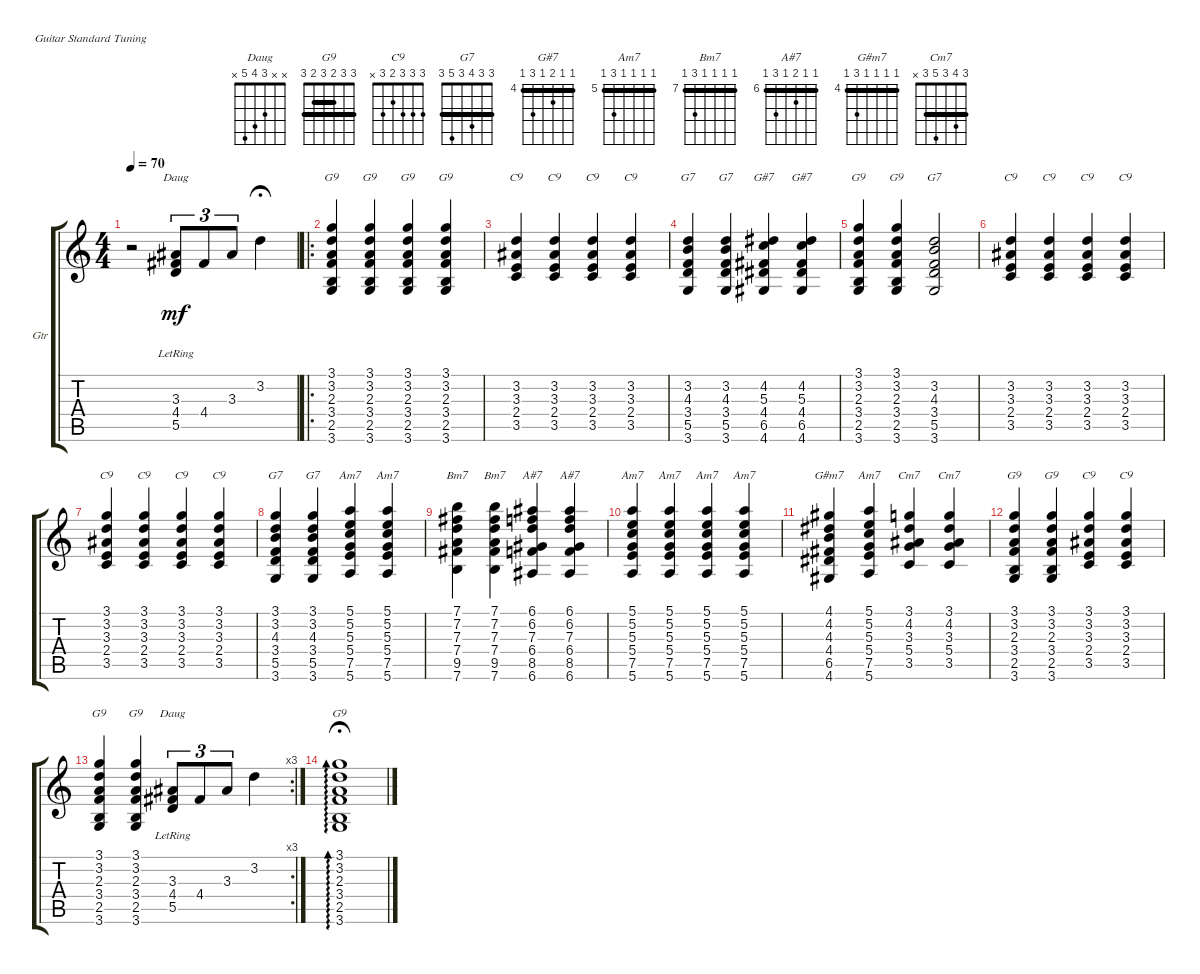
\defaultSystemsLayout 4
\bracketExtendMode groupsimilarinstruments
\firstSystemTrackNameOrientation horizontal
\otherSystemsTrackNameOrientation horizontal
\track ("Guitar" "Gtr") {instrument acousticguitarsteel}
\staff {score tabs}
\tuning (E4 B3 G3 D3 A2 E2)
\chord ("Daug" x x 3 4 5 x)
\chord ("G9" 3 3 2 3 2 3) {barre (2 3)}
\chord ("C9" 3 3 3 2 3 x)
\chord ("G7" 3 3 4 3 5 3) {barre (3 3 3)}
\chord ("G#7" 4 4 5 4 6 4) {firstfret 4 barre (4 4 4)}
\chord ("Am7" 5 5 5 5 7 5) {firstfret 5 barre (5 5 5 5)}
\chord ("Bm7" 7 7 7 7 9 7) {firstfret 7 barre (7 7 7 7)}
\chord ("A#7" 6 6 7 6 8 6) {firstfret 6 barre (6 6 6)}
\chord ("G#m7" 4 4 4 4 6 4) {firstfret 4 barre (4 4 4 4)}
\chord ("Cm7" 3 4 3 5 3 x) {barre (3 3)}
\ts (4 4)
\tempo 70
\clef g2
\ks c
r.2{dy mf instrument acousticguitarsteel} (5.5{lr} 4.4{lr} 3.3{lr}).8{tu (3 2) ch "Daug"} 4.4.8{tu (3 2)} 3.3.8{tu (3 2)} 3.2.4{fermata (medium 0.2)} |
\ro
(3.6 2.5 3.4 2.3 3.2 3.1).4{ch "G9"} (3.6 2.5 3.4 2.3 3.2 3.1).4{ch "G9"} (3.6 2.5 3.4 2.3 3.2 3.1).4{ch "G9"} (3.6 2.5 3.4 2.3 3.2 3.1).4{ch "G9"} |
(3.5 2.4 3.3 3.2).4{ch "C9" lyrics (0 "") lyrics (1 "") lyrics (2 "") lyrics (3 "") lyrics (4 "")} (3.5 2.4 3.3 3.2).4{ch "C9" lyrics (0 "") lyrics (1 "") lyrics (2 "") lyrics (3 "") lyrics (4 "")} (3.5 2.4 3.3 3.2).4{ch "C9" lyrics (0 "") lyrics (1 "") lyrics (2 "") lyrics (3 "") lyrics (4 "")} (3.5 2.4 3.3 3.2).4{ch "C9" lyrics (0 "") lyrics (1 "") lyrics (2 "") lyrics (3 "") lyrics (4 "")} |
(3.6 5.5 3.4 4.3 3.2).4{ch "G7" lyrics (0 "") lyrics (1 "") lyrics (2 "") lyrics (3 "") lyrics (4 "")} (3.6 5.5 3.4 4.3 3.2).4{ch "G7"} (4.6 6.5 4.4 5.3 4.2).4{ch "G#7"} (4.6 6.5 4.4 5.3 4.2).4{ch "G#7"} |
(3.6 2.5 3.4 2.3 3.2 3.1).4{ch "G9"} (3.6 2.5 3.4 2.3 3.2 3.1).4{ch "G9"} (3.6 5.5 3.4 4.3 3.2).2{ch "G7"} |
(3.5 2.4 3.3 3.2).4{ch "C9"} (3.5 2.4 3.3 3.2).4{ch "C9"} (3.5 2.4 3.3 3.2).4{ch "C9"} (3.5 2.4 3.3 3.2).4{ch "C9"} |
(3.5 2.4 3.3 3.2 3.1).4{ch "C9"} (3.5 2.4 3.3 3.2 3.1).4{ch "C9"} (3.5 2.4 3.3 3.2 3.1).4{ch "C9"} (3.5 2.4 3.3 3.2 3.1).4{ch "C9"} |
(3.6 5.5 3.4 4.3 3.2 3.1).4{ch "G7"} (3.6 5.5 3.4 4.3 3.2 3.1).4{ch "G7"} (5.6 7.5 5.4 5.3 5.2 5.1).4{ch "Am7"} (5.6 7.5 5.4 5.3 5.2 5.1).4{ch "Am7"} |
(7.6 9.5 7.4 7.3 7.2 7.1).4{ch "Bm7"} (7.6 9.5 7.4 7.3 7.2 7.1).4{ch "Bm7"} (6.6 8.5 6.4 7.3 6.2 6.1).4{ch "A#7"} (6.6 8.5 6.4 7.3 6.2 6.1).4{ch "A#7"} |
(5.6 7.5 5.4 5.3 5.2 5.1).4{ch "Am7"} (5.6 7.5 5.4 5.3 5.2 5.1).4{ch "Am7"} (5.6 7.5 5.4 5.3 5.2 5.1).4{ch "Am7"} (5.6 7.5 5.4 5.3 5.2 5.1).4{ch "Am7"} |
(4.6 6.5 4.4 4.3 4.2 4.1).4{ch "G#m7"} (5.6 7.5 5.4 5.3 5.2 5.1).4{ch "Am7"} (3.5 5.4 3.3 4.2 3.1).4{ch "Cm7"} (3.5 5.4 3.3 4.2 3.1).4{ch "Cm7"} |
(3.6 2.5 3.4 2.3 3.2 3.1).4{ch "G9"} (3.6 2.5 3.4 2.3 3.2 3.1).4{ch "G9"} (3.5 2.4 3.3 3.2 3.1).4{ch "C9"} (3.5 2.4 3.3 3.2 3.1).4{ch "C9"} |
\rc 3
(3.6 2.5 3.4 2.3 3.2 3.1).4{ch "G9"} (3.6 2.5 3.4 2.3 3.2 3.1).4{ch "G9"} (5.5{lr} 4.4{lr} 3.3{lr}).8{tu (3 2) ch "Daug"} 4.4.8{tu (3 2)} 3.3.8{tu (3 2)} 3.2.4 |
(3.6 2.5 3.4 2.3 3.2 3.1).1{ad 0 ch "G9" fermata (medium 0.5)}
